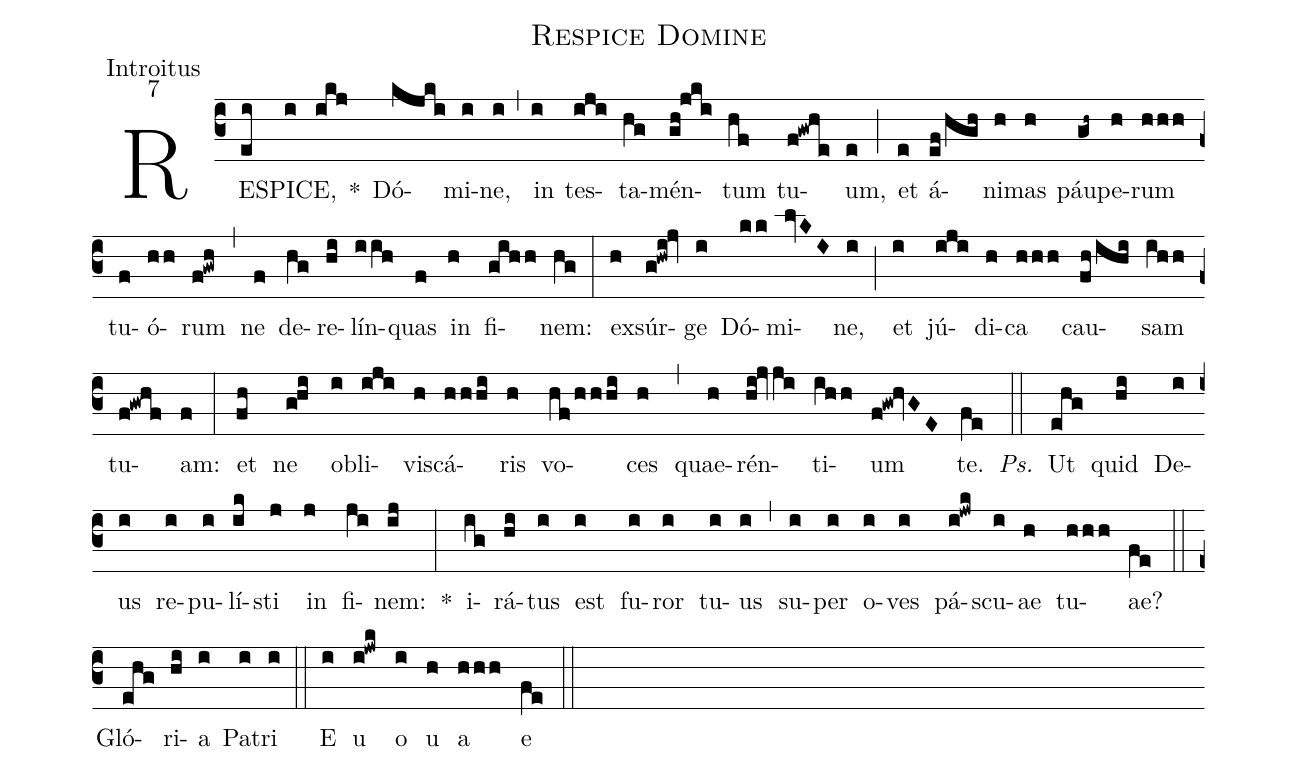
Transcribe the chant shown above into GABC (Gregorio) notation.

name:Respice Domine;
office-part:Introitus;
mode:7;
%%
(c3) RE(ei)SPI(i)CE,(ikj) *() Dó(kjki)mi(i)ne,(i) (,) in(i) tes(iji)ta(hg)mén(gh!jki)tum(hf) tu(f!gwhe)um,(e) (;) et(e) á(ef/hgh)ni(h)mas(h) páu(gh~)pe(h)rum(hhh) tu(f)ó(hh)rum(f!gwh) (,) ne(f) de(hg)re(hi)lín(iih)quas(f) in(h) fi(gihh)nem:(hg) (:) ex(h)súr(g!hwi!jv)ge(i) Dó(kk)mi(lvKI)ne,(i) (;) et(i) jú(iji)di(h)ca(hhh) cau(fh/ihi)sam(ihh) tu(f!gwhf)am:(f) (:) et(fh) ne(g!hi) ob(i)li(iji)vi(h)scá(hhhi)ris(h) vo(hf/hhhi)ces(h) (,) quae(h)rén(hi!jvji)ti(ihh)um(f!gw!hvGE) te.(fe) <i>Ps.</i>(::) Ut(ehg) quid(hi) De(i)us(i) re(i)pu(i)lí(ik)sti(j) in(j) fi(ji)nem:(ij) *(:) i(ig)rá(hi)tus(i) est(i) fu(i)ror(i) tu(i)us(i) (,) su(i)per(i) o(i)ves(i) pá(i!jwk)scu(i)ae(h) tu(hhh)ae?(fe) (::) Gló(ehg)ri(hi)a(i) Pa(i)tri(i) (::) E(i) u(i!jwk) o(i) u(h) a(hhh) e(fe) (::)
